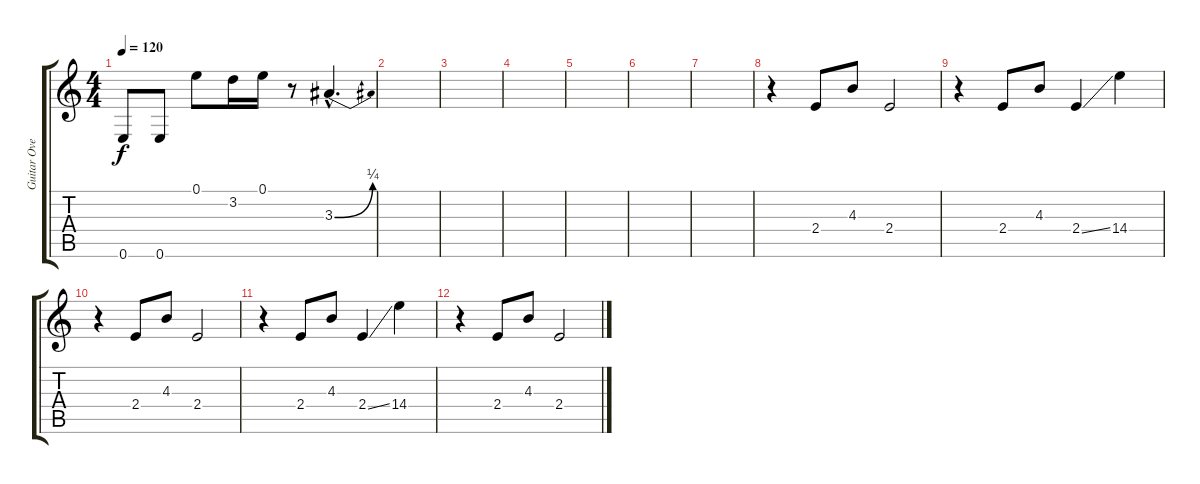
\track ("Guitar Overdrive" "Guitar Ove") {instrument overdrivenguitar}
\staff {score tabs}
\tuning (E4 B3 G3 D3 A2 E2) {hide}
\ts (4 4)
\tempo 120
\clef g2
\ks c
0.6.8{dy f} 0.6.8 0.1.8 3.2.16 0.1.16 r.8 3.3{be (bend 0 0 60 1) hac}.4{d} |
|
|
|
|
|
|
r.4 2.4.8 4.3.8 2.4.2 |
r.4 2.4.8 4.3.8 2.4{ss}.4 14.4.4 |
r.4 2.4.8 4.3.8 2.4.2 |
r.4 2.4.8 4.3.8 2.4{ss}.4 14.4.4 |
r.4 2.4.8 4.3.8 2.4.2
